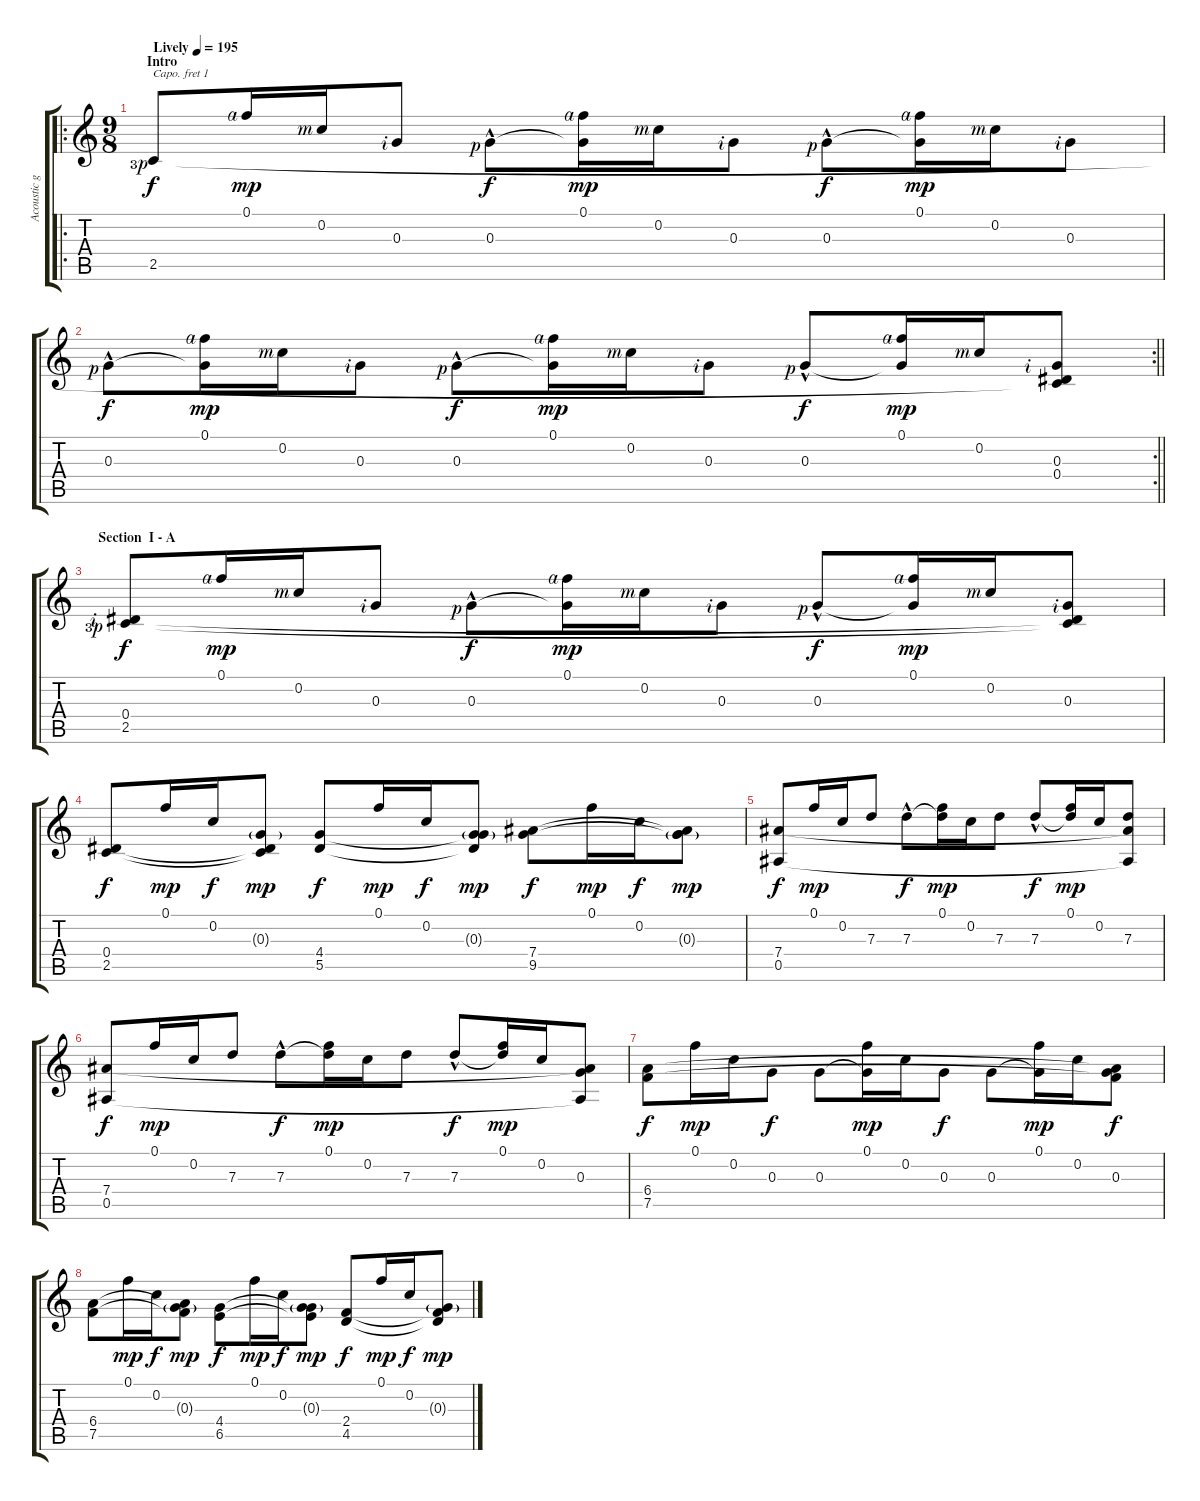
\track ("Acoustic guitar" "Acoustic g") {instrument acousticguitarsteel}
\staff {score tabs}
\capo 1
\tuning (E4 B3 Gb3 D3 A2 E2) {hide}
\ro
\ts (9 8)
\section ("" "    Intro")
\tempo (195 "Lively")
\clef g2
\ks c
2.5{lf 4 rf 1}.8{dy f instrument acousticguitarsteel} 0.1{rf 4}.16{dy mp} 0.2{rf 3}.16 0.3{rf 2}.8 0.3{hac rf 1}.8{dy f} (0.1{rf 4} 0.3{t}).16{dy mp} 0.2{rf 3}.16 0.3{rf 2}.8 0.3{hac rf 1}.8{dy f} (0.1{rf 4} 0.3{t}).16{dy mp} 0.2{rf 3}.16 0.3{rf 2}.8 |
\rc 2
\barLineRight lightlight
0.3{hac rf 1}.8{dy f} (0.1{rf 4} 0.3{t}).16{dy mp} 0.2{rf 3}.16 0.3{rf 2}.8 0.3{hac rf 1}.8{dy f} (0.1{rf 4} 0.3{t}).16{dy mp} 0.2{rf 3}.16 0.3{rf 2}.8 0.3{hac rf 1}.8{dy f} (0.1{rf 4} 0.3{t}).16{dy mp} 0.2{rf 3}.16 (0.3{rf 2} 0.4 2.5{t}).8 |
\section ("" "   Section  I - A")
(0.4{rf 2} 2.5{lf 4 rf 1}).8{dy f} 0.1{rf 4}.16{dy mp} 0.2{rf 3}.16 0.3{rf 2}.8 0.3{hac rf 1}.8{dy f} (0.1{rf 4} 0.3{t}).16{dy mp} 0.2{rf 3}.16 0.3{rf 2}.8 0.3{hac rf 1}.8{dy f} (0.1{rf 4} 0.3{t}).16{dy mp} 0.2{rf 3}.16 (0.3{rf 2} 0.4{t} 2.5{t}).8 |
(0.4 2.5).8{dy f} 0.1.16{dy mp} 0.2.16{dy f} (0.3{g} 0.4{t} 2.5{t}).8{dy mp} (4.4 5.5).8{dy f} 0.1.16{dy mp} 0.2.16{dy f} (0.3{g} 4.4{t} 5.5{t}).8{dy mp} (7.4 9.5).8{dy f} 0.1.16{dy mp} 0.2.16{dy f} (0.3{g} 7.4{t} 9.5{t}).8{dy mp} |
(7.4 0.5).8{dy f} 0.1.16{dy mp} 0.2.16 7.3.8 7.3{hac}.8{dy f} (0.1 7.3{t}).16{dy mp} 0.2.16 7.3.8 7.3{hac}.8{dy f} (0.1 7.3{t}).16{dy mp} 0.2.16 (7.3 7.4{t} 0.5{t}).8 |
(7.4 0.5).8{dy f} 0.1.16{dy mp} 0.2.16 7.3.8 7.3{hac}.8{dy f} (0.1 7.3{t}).16{dy mp} 0.2.16 7.3.8 7.3{hac}.8{dy f} (0.1 7.3{t}).16{dy mp} 0.2.16 (0.3 7.4{t} 0.5{t}).8 |
(6.4 7.5).8{dy f} 0.1.16{dy mp} 0.2.16 0.3.8{dy f} 0.3.8 (0.1 0.3{t}).16{dy mp} 0.2.16 0.3.8{dy f} 0.3.8 (0.1 0.3{t}).16{dy mp} 0.2.16 (0.3 6.4{t} 7.5{t}).8{dy f} |
(6.4 7.5).8 0.1.16{dy mp} 0.2.16{dy f} (0.3{g} 6.4{t} 7.5{t}).8{dy mp} (4.4 6.5).8{dy f} 0.1.16{dy mp} 0.2.16{dy f} (0.3{g} 4.4{t} 6.5{t}).8{dy mp} (2.4 4.5).8{dy f} 0.1.16{dy mp} 0.2.16{dy f} (0.3{g} 2.4{t} 4.5{t}).8{dy mp}
